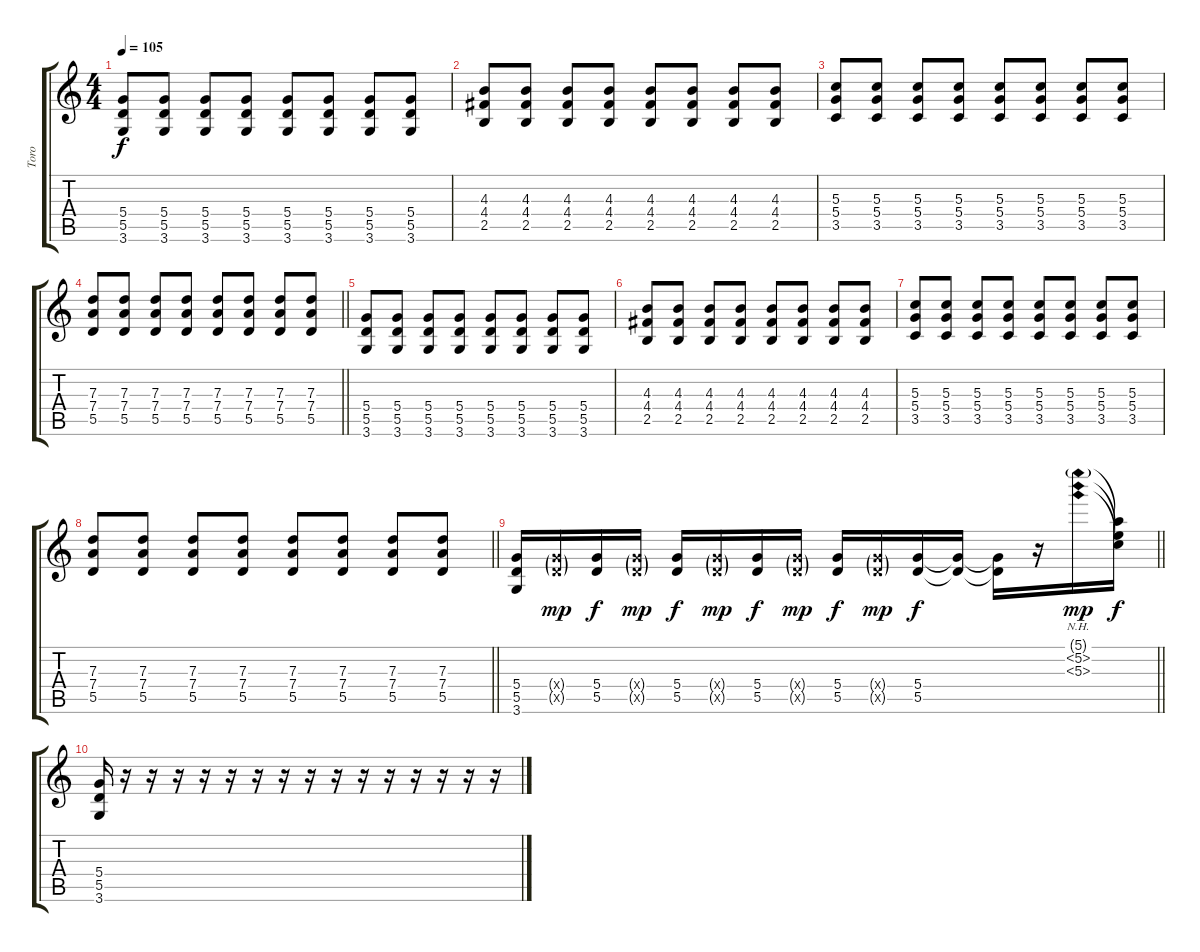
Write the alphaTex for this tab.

\track ("Toro" "Toro") {instrument overdrivenguitar}
\staff {score tabs}
\tuning (E4 B3 G3 D3 A2 E2) {hide}
\ts (4 4)
\tempo 105
\clef g2
\ks c
(5.4 5.5 3.6).8{dy f} (5.4 5.5 3.6).8 (5.4 5.5 3.6).8 (5.4 5.5 3.6).8 (5.4 5.5 3.6).8 (5.4 5.5 3.6).8 (5.4 5.5 3.6).8 (5.4 5.5 3.6).8 |
(4.3 4.4 2.5).8 (4.3 4.4 2.5).8 (4.3 4.4 2.5).8 (4.3 4.4 2.5).8 (4.3 4.4 2.5).8 (4.3 4.4 2.5).8 (4.3 4.4 2.5).8 (4.3 4.4 2.5).8 |
(5.3 5.4 3.5).8 (5.3 5.4 3.5).8 (5.3 5.4 3.5).8 (5.3 5.4 3.5).8 (5.3 5.4 3.5).8 (5.3 5.4 3.5).8 (5.3 5.4 3.5).8 (5.3 5.4 3.5).8 |
\barLineRight lightlight
(7.3 7.4 5.5).8 (7.3 7.4 5.5).8 (7.3 7.4 5.5).8 (7.3 7.4 5.5).8 (7.3 7.4 5.5).8 (7.3 7.4 5.5).8 (7.3 7.4 5.5).8 (7.3 7.4 5.5).8 |
(5.4 5.5 3.6).8 (5.4 5.5 3.6).8 (5.4 5.5 3.6).8 (5.4 5.5 3.6).8 (5.4 5.5 3.6).8 (5.4 5.5 3.6).8 (5.4 5.5 3.6).8 (5.4 5.5 3.6).8 |
(4.3 4.4 2.5).8 (4.3 4.4 2.5).8 (4.3 4.4 2.5).8 (4.3 4.4 2.5).8 (4.3 4.4 2.5).8 (4.3 4.4 2.5).8 (4.3 4.4 2.5).8 (4.3 4.4 2.5).8 |
(5.3 5.4 3.5).8 (5.3 5.4 3.5).8 (5.3 5.4 3.5).8 (5.3 5.4 3.5).8 (5.3 5.4 3.5).8 (5.3 5.4 3.5).8 (5.3 5.4 3.5).8 (5.3 5.4 3.5).8 |
\barLineRight lightlight
(7.3 7.4 5.5).8 (7.3 7.4 5.5).8 (7.3 7.4 5.5).8 (7.3 7.4 5.5).8 (7.3 7.4 5.5).8 (7.3 7.4 5.5).8 (7.3 7.4 5.5).8 (7.3 7.4 5.5).8 |
\barLineRight lightlight
(5.4 5.5 3.6).16 (5.4{g x} 5.5{g x}).16{dy mp} (5.4 5.5).16{dy f} (5.4{g x} 5.5{g x}).16{dy mp} (5.4 5.5).16{dy f} (5.4{g x} 5.5{g x}).16{dy mp} (5.4 5.5).16{dy f} (5.4{g x} 5.5{g x}).16{dy mp} (5.4 5.5).16{dy f} (5.4{g x} 5.5{g x}).16{dy mp} (5.4 5.5).16{dy f} (5.4{t} 5.5{t}).16 (5.4{t} 5.5{t}).16 r.16 (5.1{nh g} 5.2{nh} 5.3{nh}).16{dy mp} (5.1{t} 5.2{t} 5.3{t}).16{dy f} |
(5.4 5.5 3.6).16 r.16 r.16 r.16 r.16 r.16 r.16 r.16 r.16 r.16 r.16 r.16 r.16 r.16 r.16 r.16
